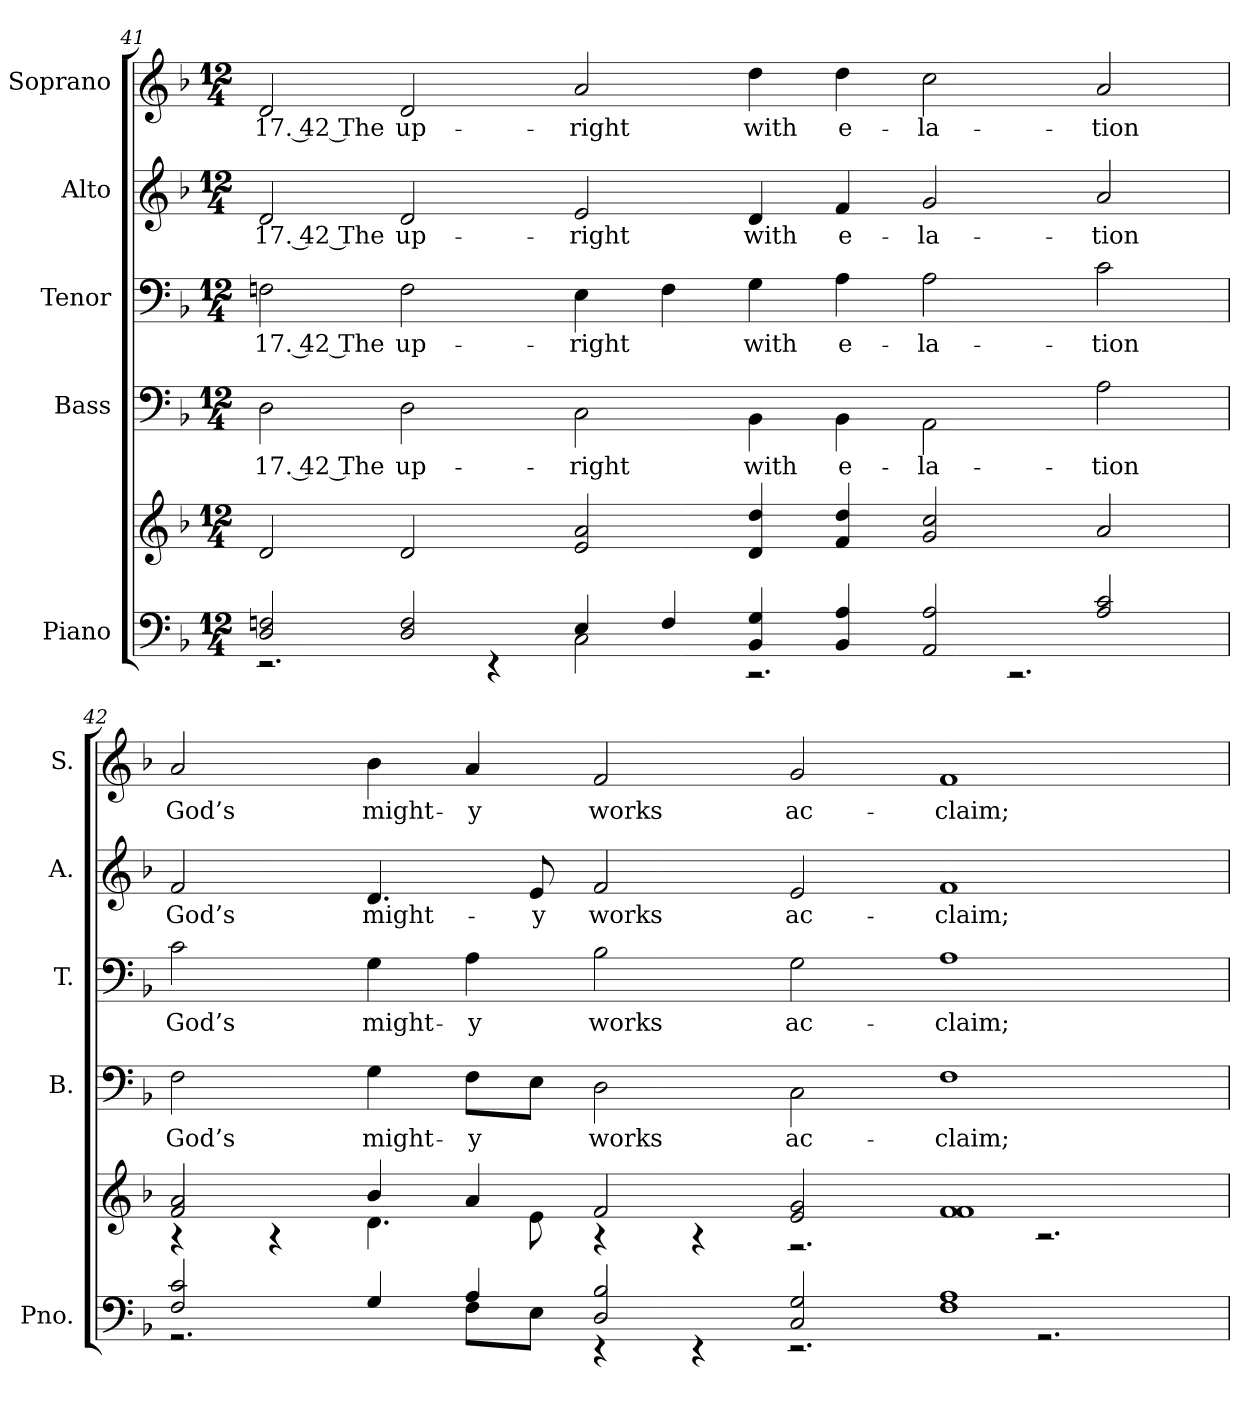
**kern	**kern	**kern	**text	**kern	**text	**kern	**text	**kern	**text
*part5	*part5	*part4	*part4	*part3	*part3	*part2	*part2	*part1	*part1
*staff6	*staff5	*staff4	*staff4	*staff3	*staff3	*staff2	*staff2	*staff1	*staff1
*I"Piano	*	*I"Bass	*	*I"Tenor	*	*I"Alto	*	*I"Soprano	*
*I'Pno.	*	*I'B.	*	*I'T.	*	*I'A.	*	*I'S.	*
*clefF4	*clefG2	*clefF4	*	*clefF4	*	*clefG2	*	*clefG2	*
*k[b-]	*k[b-]	*k[b-]	*	*k[b-]	*	*k[b-]	*	*k[b-]	*
*F:	*F:	*F:	*	*F:	*	*F:	*	*F:	*
*M12/4	*M12/4	*M12/4	*	*M12/4	*	*M12/4	*	*M12/4	*
=41	=41	=41	=41	=41	=41	=41	=41	=41	=41
*^	*	*	*	*	*	*	*	*	*
!	!	!	!	!LO:LY:b:color=#000000	!	!	!	!	!	!
!	!	!	!	!	!	!LO:LY:b:color=#000000	!	!	!	!
!	!	!	!	!	!	!	!	!LO:LY:b:color=#000000	!	!
!	!	!	!	!	!	!	!	!	!	!LO:LY:b:color=#000000
2Di/ 2Fni	2.r	2di/	2Di\	17. 42 The	2Fni\	17. 42 The	2di/	17. 42 The	2di/	17. 42 The
!	!	!	!	!LO:LY:b:color=#000000	!	!	!	!	!	!
!	!	!	!	!	!	!LO:LY:b:color=#000000	!	!	!	!
!	!	!	!	!	!	!	!	!LO:LY:b:color=#000000	!	!
!	!	!	!	!	!	!	!	!	!	!LO:LY:b:color=#000000
2Di/ 2Fi	.	2di/	2Di\	up-	2Fi\	up-	2di/	up-	2di/	up-
.	4r	.	.	.	.	.	.	.	.	.
!	!	!	!	!LO:LY:b:color=#000000	!	!	!	!	!	!
!	!	!	!	!	!	!LO:LY:b:color=#000000	!	!	!	!
!	!	!	!	!	!	!	!	!LO:LY:b:color=#000000	!	!
!	!	!	!	!	!	!	!	!	!	!LO:LY:b:color=#000000
4Ei/	2Ci\	2ei/ 2ai	2Ci\	-right	4Ei\	-right	2ei/	-right	2ai/	-right
4Fi/	.	.	.	.	4Fi\	.	.	.	.	.
!	!	!	!	!LO:LY:b:color=#000000	!	!	!	!	!	!
!	!	!	!	!	!	!LO:LY:b:color=#000000	!	!	!	!
!	!	!	!	!	!	!	!	!LO:LY:b:color=#000000	!	!
!	!	!	!	!	!	!	!	!	!	!LO:LY:b:color=#000000
4BB-i/ 4Gi	2.r	4di/ 4ddi	4BB-i\	with	4Gi\	with	4di/	with	4ddi\	with
!	!	!	!	!LO:LY:b:color=#000000	!	!	!	!	!	!
!	!	!	!	!	!	!LO:LY:b:color=#000000	!	!	!	!
!	!	!	!	!	!	!	!	!LO:LY:b:color=#000000	!	!
!	!	!	!	!	!	!	!	!	!	!LO:LY:b:color=#000000
4BB-i/ 4Ai	.	4fi/ 4ddi	4BB-i\	e-	4Ai\	e-	4fi/	e-	4ddi\	e-
!	!	!	!	!LO:LY:b:color=#000000	!	!	!	!	!	!
!	!	!	!	!	!	!LO:LY:b:color=#000000	!	!	!	!
!	!	!	!	!	!	!	!	!LO:LY:b:color=#000000	!	!
!	!	!	!	!	!	!	!	!	!	!LO:LY:b:color=#000000
2AAi/ 2Ai	.	2gi/ 2cci	2AAi\	-la-	2Ai\	-la-	2gi/	-la-	2cci\	-la-
.	2.r	.	.	.	.	.	.	.	.	.
!	!	!	!	!LO:LY:b:color=#000000	!	!	!	!	!	!
!	!	!	!	!	!	!LO:LY:b:color=#000000	!	!	!	!
!	!	!	!	!	!	!	!	!LO:LY:b:color=#000000	!	!
!	!	!	!	!	!	!	!	!	!	!LO:LY:b:color=#000000
2Ai/ 2ci	.	2ai/	2Ai\	-tion	2ci\	-tion	2ai/	-tion	2ai/	-tion
!!LO:PB:g=z
=42	=42	=42	=42	=42	=42	=42	=42	=42	=42	=42
*	*	*^	*	*	*	*	*	*	*	*
!	!	!	!	!	!LO:LY:b:color=#000000	!	!	!	!	!	!
!	!	!	!	!	!	!	!LO:LY:b:color=#000000	!	!	!	!
!	!	!	!	!	!	!	!	!	!LO:LY:b:color=#000000	!	!
!	!	!	!	!	!	!	!	!	!	!	!LO:LY:b:color=#000000
2Fi/ 2ci	2.r	2fi/ 2ai	4r	2Fi\	God’s	2ci\	God’s	2fi/	God’s	2ai/	God’s
.	.	.	4r	.	.	.	.	.	.	.	.
!	!	!	!	!	!LO:LY:b:color=#000000	!	!	!	!	!	!
!	!	!	!	!	!	!	!LO:LY:b:color=#000000	!	!	!	!
!	!	!	!	!	!	!	!	!	!LO:LY:b:color=#000000	!	!
!	!	!	!	!	!	!	!	!	!	!	!LO:LY:b:color=#000000
4Gi/	.	4b-i/	4.di\	4Gi\	might-	4Gi\	might-	4.di/	might-	4b-i\	might-
!	!	!	!	!	!LO:LY:b:color=#000000	!	!	!	!	!	!
!	!	!	!	!	!	!	!LO:LY:b:color=#000000	!	!	!	!
!	!	!	!	!	!	!	!	!	!	!	!LO:LY:b:color=#000000
4Ai/	8Fi\L	4ai/	.	8Fi\L	-y	4Ai\	-y	.	.	4ai/	-y
!	!	!	!	!	!	!	!	!	!LO:LY:b:color=#000000	!	!
.	8Ei\J	.	8ei\	8Ei\J	.	.	.	8ei/	-y	.	.
!	!	!	!	!	!LO:LY:b:color=#000000	!	!	!	!	!	!
!	!	!	!	!	!	!	!LO:LY:b:color=#000000	!	!	!	!
!	!	!	!	!	!	!	!	!	!LO:LY:b:color=#000000	!	!
!	!	!	!	!	!	!	!	!	!	!	!LO:LY:b:color=#000000
2Di/ 2B-i	4r	2fi/	4r	2Di\	works	2B-i\	works	2fi/	works	2fi/	works
.	4r	.	4r	.	.	.	.	.	.	.	.
!	!	!	!	!	!LO:LY:b:color=#000000	!	!	!	!	!	!
!	!	!	!	!	!	!	!LO:LY:b:color=#000000	!	!	!	!
!	!	!	!	!	!	!	!	!	!LO:LY:b:color=#000000	!	!
!	!	!	!	!	!	!	!	!	!	!	!LO:LY:b:color=#000000
2Ci/ 2Gi	2.r	2ei/ 2gi	2.r	2Ci\	ac-	2Gi\	ac-	2ei/	ac-	2gi/	ac-
!	!	!	!	!	!LO:LY:b:color=#000000	!	!	!	!	!	!
!	!	!	!	!	!	!	!LO:LY:b:color=#000000	!	!	!	!
!	!	!	!	!	!	!	!	!	!LO:LY:b:color=#000000	!	!
!	!	!	!	!	!	!	!	!	!	!	!LO:LY:b:color=#000000
1Fi 1Ai	.	1fi 1fi	.	1Fi	-claim;	1Ai	-claim;	1fi	-claim;	1fi	-claim;
.	2.r	.	2.r	.	.	.	.	.	.	.	.
*v	*v	*	*	*	*	*	*	*	*	*	*
*	*v	*v	*	*	*	*	*	*	*	*
=	=	=	=	=	=	=	=	=	=
*-	*-	*-	*-	*-	*-	*-	*-	*-	*-
